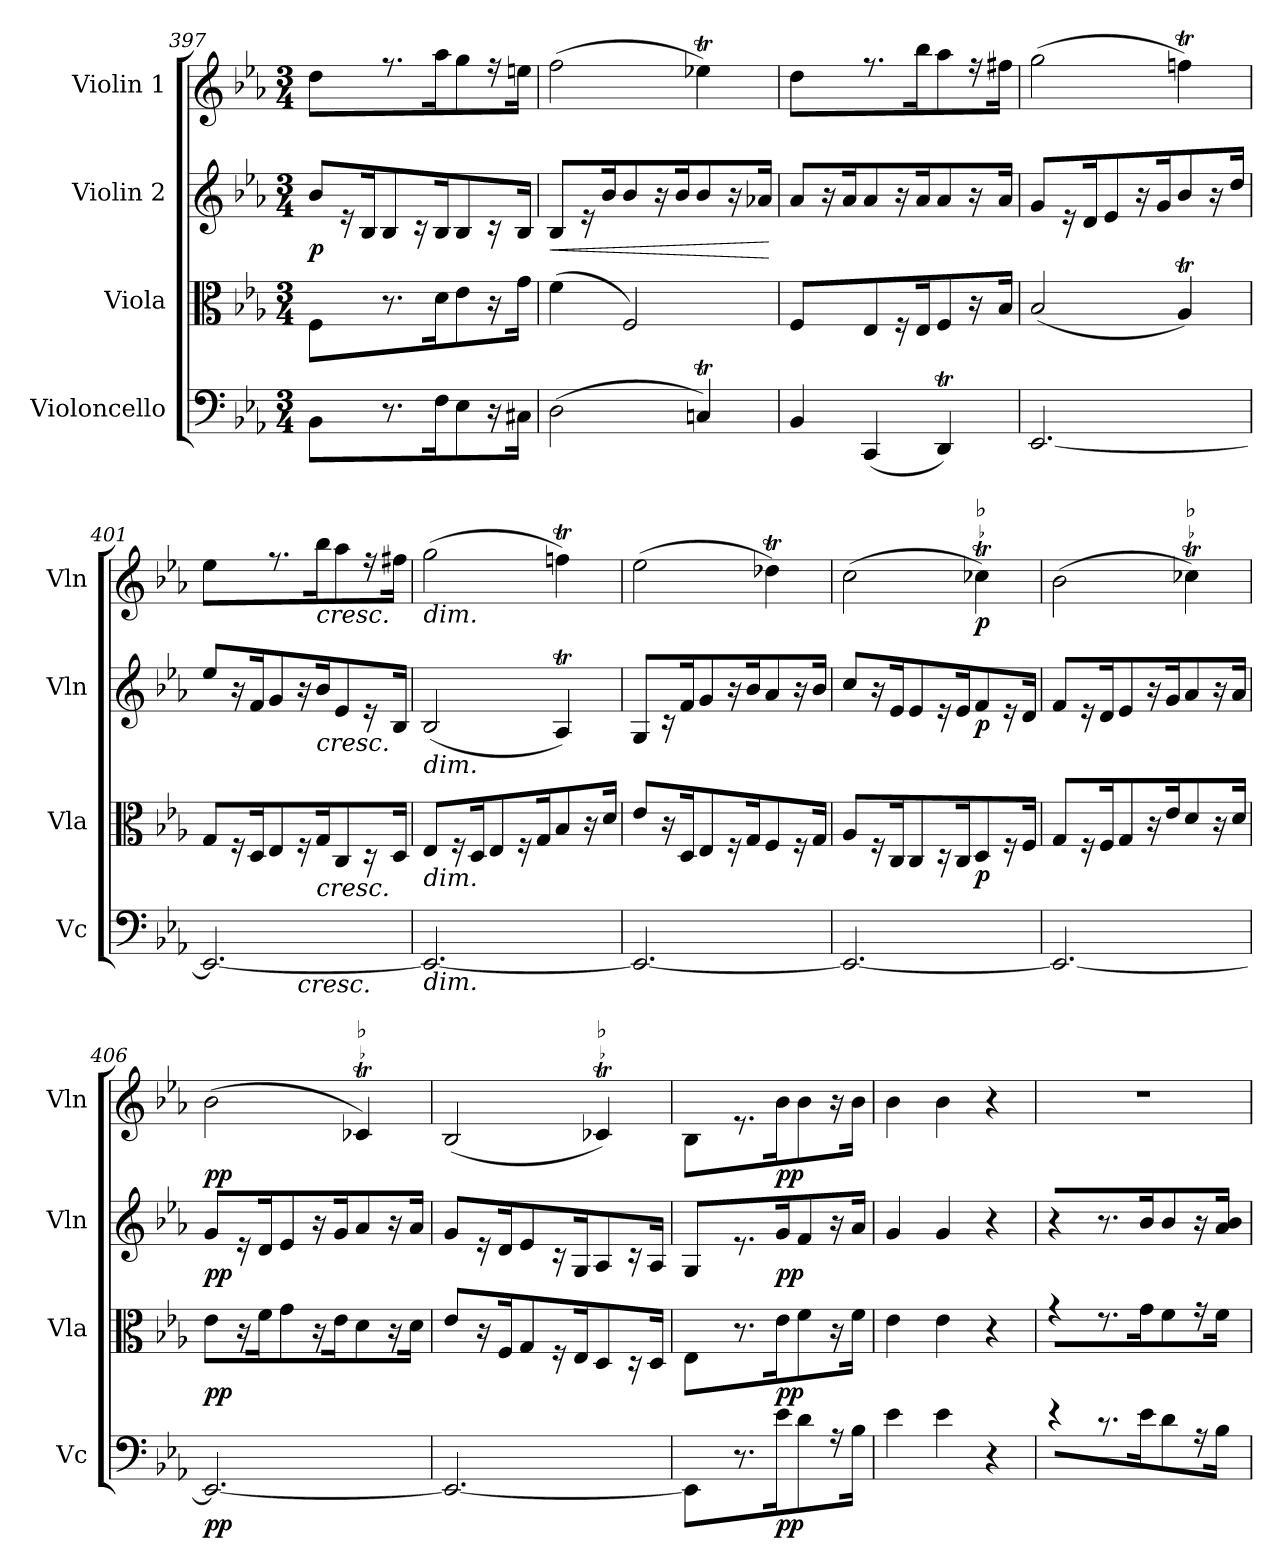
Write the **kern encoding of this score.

**kern	**dynam	**kern	**dynam	**kern	**dynam	**kern	**dynam
*part4	*part4	*part3	*part3	*part2	*part2	*part1	*part1
*staff4	*staff4	*staff3	*staff3	*staff2	*staff2	*staff1	*staff1
*I"Violoncello	*	*I"Viola	*	*I"Violin 2	*	*I"Violin 1	*
*I'Vc	*	*I'Vla	*	*I'Vln	*	*I'Vln	*
*clefF4	*	*clefC3	*	*clefG2	*	*clefG2	*
*k[b-e-a-]	*	*k[b-e-a-]	*	*k[b-e-a-]	*	*k[b-e-a-]	*
*M3/4	*	*M3/4	*	*M3/4	*	*M3/4	*
=397	=397	=397	=397	=397	=397	=397	=397
!	!	!	!	!	!LO:DY:b	!	!
4BB-/	.	4F/	.	8b-/L	p	4dd\	.
.	.	.	.	16r	.	.	.
.	.	.	.	16B-/JJ	.	.	.
8.r	.	8.r	.	8B-/L	.	8.r	.
.	.	.	.	16r	.	.	.
16F\KL	.	16d\KL	.	16B-/JJ	.	16aa-\KL	.
8E-\	.	8e-\	.	8B-/L	.	8gg\	.
16r	.	16r	.	16r	.	16r	.
16C#X\JJ	.	16g\JJ	.	16B-/JJ	.	16een\JJ	.
=398	=398	=398	=398	=398	=398	=398	=398
*^	*	*^	*	*	*	*	*
!	!	!	!	!	!	!	!LO:HP:b	!	!
*	*	*	*	*	*	*	*	*^	*
(>2D\	4.ryy	.	(4f\	4ryy	.	8B-/L	<	(2ff\	4.ryy	.
.	.	.	.	.	.	16r	.	.	.	.
.	.	.	.	.	.	16b-/JJ	.	.	.	.
.	.	.	2F/)	8ryy	.	8b-\L	.	.	.	.
.	4.ryy	.	.	8ryy	.	16r	.	.	4.ryy	.
.	.	.	.	.	.	16b-\JJ	.	.	.	.
4CnT/)	.	.	.	4ryy	.	8b-/L	.	4ee-XT\)	.	.
.	.	.	.	.	.	16r	.	.	.	.
.	.	.	.	.	.	16a-X/JJ	.	.	.	.
*v	*v	*	*	*	*	*	*	*v	*v	*
*	*	*v	*v	*	*	*	*	*
.	.	.	.	.	[	.	.
=399	=399	=399	=399	=399	=399	=399	=399
4BB-/	.	4F/	.	8a-/L	.	4dd\	.
.	.	.	.	16r	.	.	.
.	.	.	.	16a-/JJ	.	.	.
(<4CC/	.	8E-/L	.	8a-/L	.	8.r	.
.	.	16r	.	16r	.	.	.
.	.	16E-/JJ	.	16a-/JJ	.	16bb-\KL	.
4DDt/)	.	8F/L	.	8a-/L	.	8aa-\	.
.	.	16r	.	16r	.	16r	.
.	.	16B-/JJ	.	16a-/JJ	.	16ff#X\JJ	.
!!LO:LB:g=z
=400	=400	=400	=400	=400	=400	=400	=400
[2.EE-/	.	(2B-/	.	8g/L	.	(2gg\	.
.	.	.	.	16r	.	.	.
.	.	.	.	16d/JJ	.	.	.
.	.	.	.	8e-/L	.	.	.
.	.	.	.	16r	.	.	.
.	.	.	.	16g/JJ	.	.	.
.	.	4A-T/)	.	8b-\L	.	4ffnT\)	.
.	.	.	.	16r	.	.	.
.	.	.	.	16dd\JJ	.	.	.
!!LO:LB:g=z
=401	=401	=401	=401	=401	=401	=401	=401
*^	*	*	*	*	*	*	*
2.EE-/_	4.ryy	.	8G/L	.	8ee-\L	.	4ee-\	.
.	.	.	16r	.	16r	.	.	.
.	.	.	16D/JJ	.	16f\JJ	.	.	.
.	.	.	8E-/L	.	8g/L	.	8.r	.
!	!LO:TX:b:i:t=cresc.	!	!	!	!	!	!	!
.	4.ryy	.	16r	.	16r	.	.	.
!	!	!	!	!	!	!	!LO:TX:b:i:t=cresc.	!
!	!	!	!	!	!LO:TX:b:i:t=cresc.	!	!	!
!	!	!	!LO:TX:b:i:t=cresc.	!	!	!	!	!
.	.	.	16G/JJ	.	16b-/JJ	.	16bb-\KL	.
.	.	.	8C/L	.	8e-/L	.	8aa-\	.
.	.	.	16r	.	16r	.	16r	.
.	.	.	16D/JJ	.	16B-/JJ	.	16ff#X\JJ	.
*v	*v	*	*	*	*	*	*	*
=402	=402	=402	=402	=402	=402	=402	=402
!	!	!	!	!	!	!LO:TX:b:i:t=dim.	!
!	!	!	!	!LO:TX:b:i:t=dim.	!	!	!
!	!	!LO:TX:b:i:t=dim.	!	!	!	!	!
!LO:TX:b:i:t=dim.	!	!	!	!	!	!	!
2.EE-/_	.	8E-/L	.	(2B-/	.	(2gg\	.
.	.	16r	.	.	.	.	.
.	.	16D/JJ	.	.	.	.	.
.	.	8E-/L	.	.	.	.	.
.	.	16r	.	.	.	.	.
.	.	16G/JJ	.	.	.	.	.
.	.	8B-\L	.	4A-T/)	.	4ffnT\)	.
.	.	16r	.	.	.	.	.
.	.	16d\JJ	.	.	.	.	.
=403	=403	=403	=403	=403	=403	=403	=403
2.EE-/_	.	8e-/L	.	8G/L	.	(2ee-\	.
.	.	16r	.	16r	.	.	.
.	.	16D/JJ	.	16f/JJ	.	.	.
.	.	8E-/L	.	8g/L	.	.	.
.	.	16r	.	16r	.	.	.
.	.	16G/JJ	.	16b-/JJ	.	.	.
.	.	8F/L	.	8a-/L	.	4dd-XT\)	.
.	.	16r	.	16r	.	.	.
.	.	16G/JJ	.	16b-/JJ	.	.	.
=404	=404	=404	=404	=404	=404	=404	=404
2.EE-/_	.	8A-/L	.	8cc/L	.	(2cc\	.
.	.	16r	.	16r	.	.	.
.	.	16C/JJ	.	16e-/JJ	.	.	.
.	.	8C/L	.	8e-/L	.	.	.
.	.	16r	.	16r	.	.	.
.	.	16C/JJ	.	16e-/JJ	.	.	.
!	!	!	!	!	!	!LO:TX:a:t=♭	!
!	!	!	!LO:DY:b	!	!LO:DY:b	!	!LO:DY:b
.	.	8D/L	p	8f/L	p	4cc-XT\)	p
.	.	16r	.	16r	.	.	.
.	.	16F/JJ	.	16d/JJ	.	.	.
=405	=405	=405	=405	=405	=405	=405	=405
!	!LO:DY:b	!	!	!	!	!	!
!	!LO:DY:n=1:b	!	!LO:DY:b	!	!	!	!
!	!	!	!LO:DY:n=1:b	!	!LO:DY:b	!	!
!	!	!	!	!	!LO:DY:n=1:b	!	!LO:DY:b
!	!	!	!	!	!	!	!LO:DY:n=1:b
2.EE-/_	other-dynamics p	8G/L	other-dynamics p	8f/L	other-dynamics p	(2b-\	other-dynamics p
.	.	16r	.	16r	.	.	.
.	.	16F/JJ	.	16d/JJ	.	.	.
.	.	8G/L	.	8e-/L	.	.	.
.	.	16r	.	16r	.	.	.
.	.	16e-/JJ	.	16g/JJ	.	.	.
!	!	!	!	!	!	!LO:TX:a:t=♭	!
.	.	8d\L	.	8a-/L	.	4cc-XT\)	.
.	.	16r	.	16r	.	.	.
.	.	16d\JJ	.	16a-/JJ	.	.	.
!!LO:LB:g=z
=406	=406	=406	=406	=406	=406	=406	=406
!	!LO:DY:b	!	!LO:DY:b	!	!LO:DY:b	!	!LO:DY:b
2.EE-/_	pp	8e-\L	pp	8g/L	pp	(2b-\	pp
.	.	16r	.	16r	.	.	.
.	.	16f\JJ	.	16d/JJ	.	.	.
.	.	8g\L	.	8e-/L	.	.	.
.	.	16r	.	16r	.	.	.
.	.	16e-\JJ	.	16g/JJ	.	.	.
!	!	!	!	!	!	!LO:TX:a:t=♭	!
.	.	8d\L	.	8a-/L	.	4c-XT/)	.
.	.	16r	.	16r	.	.	.
.	.	16d\JJ	.	16a-/JJ	.	.	.
!!LO:LB:g=z
=407	=407	=407	=407	=407	=407	=407	=407
2.EE-/_	.	8e-/L	.	8g/L	.	(2B-/	.
.	.	16r	.	16r	.	.	.
.	.	16F/JJ	.	16d/JJ	.	.	.
.	.	8G/L	.	8e-/L	.	.	.
.	.	16r	.	16r	.	.	.
.	.	16E-/JJ	.	16G/JJ	.	.	.
!	!	!	!	!	!	!LO:TX:a:t=♭	!
.	.	8D/L	.	8A-/L	.	4c-XT/)	.
.	.	16r	.	16r	.	.	.
.	.	16D/JJ	.	16A-/JJ	.	.	.
=408	=408	=408	=408	=408	=408	=408	=408
4EE-/]	.	4E-/	.	4G/	.	4B-/	.
8.r	.	8.r	.	8.r	.	8.r	.
!	!LO:DY:b	!	!LO:DY:b	!	!LO:DY:b	!	!LO:DY:b
16e-\KL	pp	16e-\KL	pp	16g/KL	pp	16b-\KL	pp
8d\	.	8f\	.	8f/	.	8b-\	.
16r	.	16r	.	16r	.	16r	.
16B-\JJ	.	16f\JJ	.	16a-/JJ	.	16b-\JJ	.
=409	=409	=409	=409	=409	=409	=409	=409
4e-\	.	4e-\	.	4g/	.	4b-\	.
4e-\	.	4e-\	.	4g/	.	4b-\	.
4r	.	4r	.	4r	.	4r	.
=410	=410	=410	=410	=410	=410	=410	=410
4r	.	4r	.	4r	.	2.r	.
8.r	.	8.r	.	8.r	.	.	.
!	!LO:DY:b	!	!	!	!	!	!
!	!LO:DY:n=1:b	!	!LO:DY:b	!	!	!	!
!	!	!	!LO:DY:n=1:b	!	!LO:DY:b	!	!
!	!	!	!	!	!LO:DY:n=1:b	!	!
16e-\KL	other-dynamics pp	16g\KL	other-dynamics pp	16b-/KL	other-dynamics pp	.	.
8d\	.	8f\	.	8b-/	.	.	.
16r	.	16r	.	16r	.	.	.
16B-\JJ	.	16f\JJ	.	16a-/ 16b-/JJ	.	.	.
=	=	=	=	=	=	=	=
*-	*-	*-	*-	*-	*-	*-	*-
